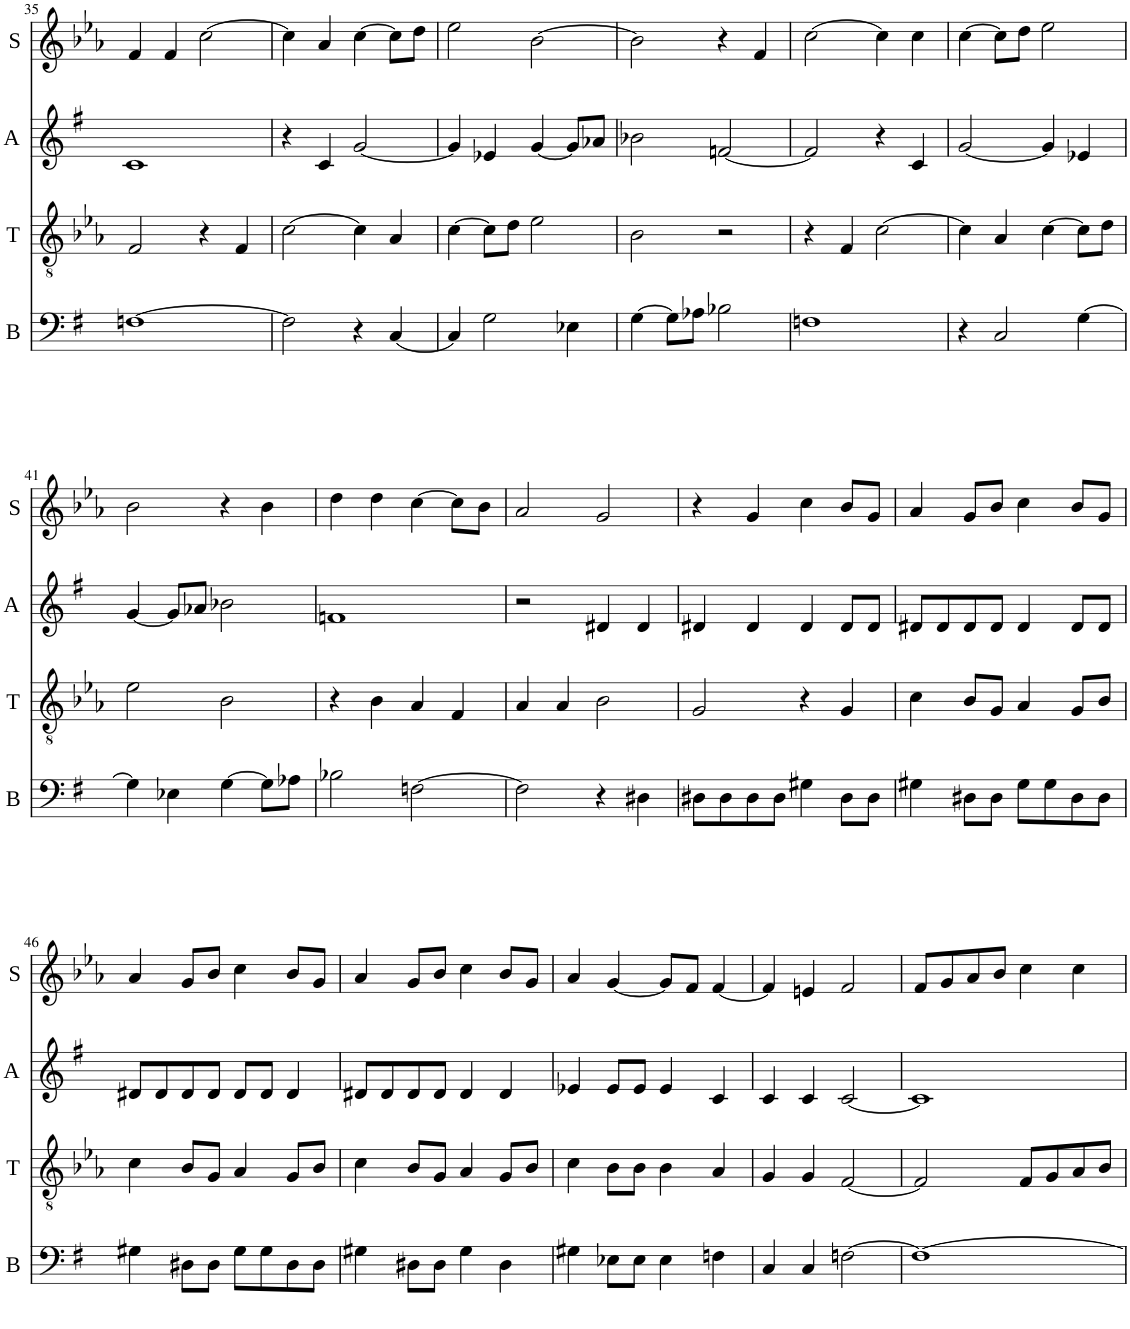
**kern	**kern	**kern	**kern
*part4	*part3	*part2	*part1
*staff4	*staff3	*staff2	*staff1
*I"Basses	*I"Ténors	*I"Alto	*I"Soprano
*I'B	*I'T	*I'A	*I'S
!!LO:PB:g=z
*clefF4	*clefGv2	*clefG2	*clefG2
*k[f#]	*k[b-e-a-]	*k[f#]	*k[b-e-a-]
*M2/2	*M2/2	*M2/2	*M2/2
=35	=35	=35	=35
[1Fn	2F/	1c	4f/
.	.	.	4f/
.	4r	.	[2cc\
.	4F/	.	.
=36	=36	=36	=36
2F\]	[2c\	4r	4cc\]
.	.	4c/	4a-/
4r	4c\]	[2g/	[4cc\
[4C/	4A-/	.	8cc\L]
.	.	.	8dd\J
=37	=37	=37	=37
4C/]	[4c\	4g/]	2ee-\
2G\	8c\L]	4e-X/	.
.	8d\J	.	.
.	2e-\	[4g/	[2b-\
4E-X\	.	8g/L]	.
.	.	8a-X/J	.
=38	=38	=38	=38
[4G\	2B-\	2b-X\	2b-\]
8G\L]	.	.	.
8A-X\J	.	.	.
2B-X\	2r	[2fn/	4r
.	.	.	4f/
=39	=39	=39	=39
1Fn	4r	2f/]	[2cc\
.	4F/	.	.
.	[2c\	4r	4cc\]
.	.	4c/	4cc\
=40	=40	=40	=40
4r	4c\]	[2g/	[4cc\
2C/	4A-/	.	8cc\L]
.	.	.	8dd\J
.	[4c\	4g/]	2ee-\
[4G\	8c\L]	4e-X/	.
.	8d\J	.	.
!!LO:LB:g=z
=41	=41	=41	=41
4G\]	2e-\	[4g/	2b-\
4E-X\	.	8g/L]	.
.	.	8a-X/J	.
[4G\	2B-\	2b-X\	4r
8G\L]	.	.	4b-\
8A-X\J	.	.	.
=42	=42	=42	=42
2B-X\	4r	1fn	4dd\
.	4B-\	.	4dd\
[2Fn\	4A-/	.	[4cc\
.	4F/	.	8cc\L]
.	.	.	8b-\J
=43	=43	=43	=43
2F\]	4A-/	2r	2a-/
.	4A-/	.	.
4r	2B-\	4d#X/	2g/
4D#X\	.	4d#/	.
=44	=44	=44	=44
8D#X\L	2G/	4d#X/	4r
8D#\	.	.	.
8D#\	.	4d#/	4g/
8D#\J	.	.	.
4G#X\	4r	4d#/	4cc\
8D#\L	4G/	8d#/L	8b-/L
8D#\J	.	8d#/J	8g/J
=45	=45	=45	=45
4G#X\	4c\	8d#X/L	4a-/
.	.	8d#/	.
8D#X\L	8B-/L	8d#/	8g/L
8D#\J	8G/J	8d#/J	8b-/J
8G#\L	4A-/	4d#/	4cc\
8G#\	.	.	.
8D#\	8G/L	8d#/L	8b-/L
8D#\J	8B-/J	8d#/J	8g/J
!!LO:LB:g=z
=46	=46	=46	=46
4G#X\	4c\	8d#X/L	4a-/
.	.	8d#/	.
8D#X\L	8B-/L	8d#/	8g/L
8D#\J	8G/J	8d#/J	8b-/J
8G#\L	4A-/	8d#/L	4cc\
8G#\	.	8d#/J	.
8D#\	8G/L	4d#/	8b-/L
8D#\J	8B-/J	.	8g/J
=47	=47	=47	=47
4G#X\	4c\	8d#X/L	4a-/
.	.	8d#/	.
8D#X\L	8B-/L	8d#/	8g/L
8D#\J	8G/J	8d#/J	8b-/J
4G#\	4A-/	4d#/	4cc\
4D#\	8G/L	4d#/	8b-/L
.	8B-/J	.	8g/J
=48	=48	=48	=48
4G#X\	4c\	4e-X/	4a-/
8E-X\L	8B-\L	8e-/L	[4g/
8E-\J	8B-\J	8e-/J	.
4E-\	4B-\	4e-/	8g/L]
.	.	.	8f/J
4Fn\	4A-/	4c/	[4f/
=49	=49	=49	=49
4C/	4G/	4c/	4f/]
4C/	4G/	4c/	4en/
[2Fn\	[2F/	[2c/	2f/
=50	=50	=50	=50
1F_	2F/]	1c]	8f/L
.	.	.	8g/
.	.	.	8a-/
.	.	.	8b-/J
.	8F/L	.	4cc\
.	8G/	.	.
.	8A-/	.	4cc\
.	8B-/J	.	.
=	=	=	=
*-	*-	*-	*-
